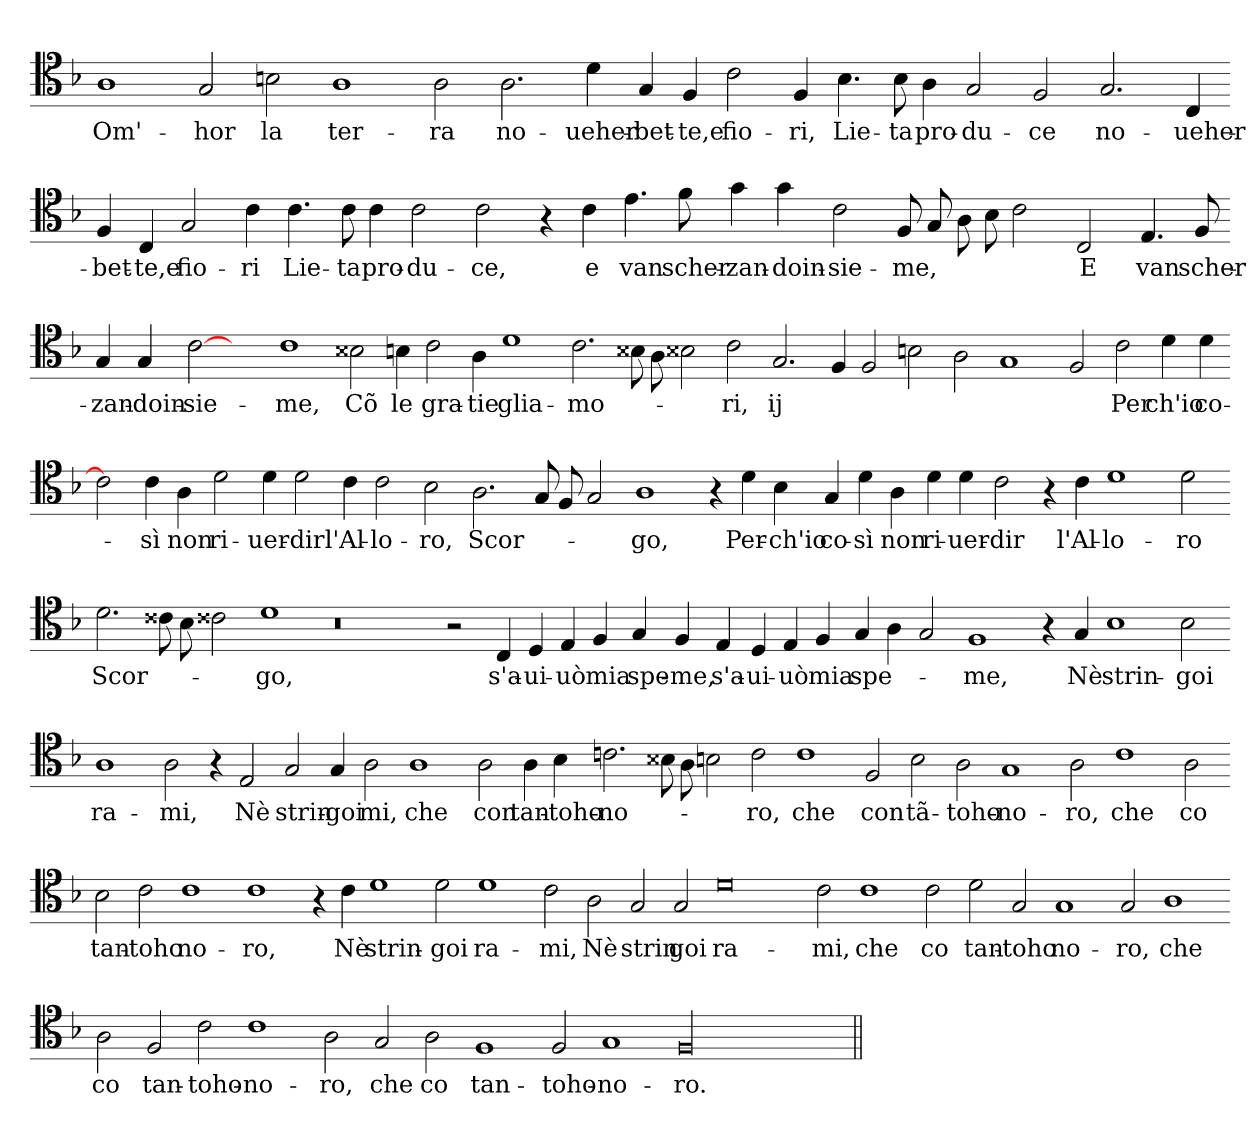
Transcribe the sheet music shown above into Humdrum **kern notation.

**kern	**text
*part1	*part1
*staff1	*staff1
*clefC4	*
*k[b-]	*
=	=
1A	Om'-
2G	hor
2B	la
1A	ter-
2A	ra
2.A	no-
4d	ueher-
4G	bet-
4F	te,e
2c	fio-
4F	ri,
4.B	Lie-
8B	ta
4A	pro-
2G	du-
2F	ce
2.G	no-
4C	ueher-
=-	=-
4F	bet-
4C	te,e
2G	fio-
4c	ri
4.c	Lie-
8c	ta
4c	pro-
2c	du-
2c	ce,
4r	.
4c	e
4.e	van
8f	scher-
4g	zan-
4g	doin-
2c	sie-
8F	me,
8G	.
8A\	.
8B	.
2c	.
2C	E
4.E	van
8F	scher-
=-	=-
4G	zan-
4G	doin-
[2c	sie-
2ryy	.
1c	me,
2B##X	Cõ
4B	le
2c	gra-
4A	tie
1d	glia-
2.c	mo-
8B##X	.
8A	.
2B##X	.
2c	ri,
2.G	ij
4F	.
2F	.
2B	.
2A	.
1G	.
2F	.
2c	Per
4d	ch'io
4d	co-
=-	=-
2c]	.
4c	sì
4A	non
2d	ri-
4d	uer-
2d	dir
4c	l'Al-
2c	lo-
2B	ro,
2.A	Scor-
8G	.
8F	.
2G	.
1A	go,
4r	.
4d	Per-
4B	ch'io
4G	co-
4d	sì
4A	non
4d	ri-
4d	uer-
2c	dir
4r	.
4c	l'Al-
1d	lo-
2d	ro
=-	=-
2.d	Scor-
8c##X	.
8B	.
2c##X	.
1d	go,
0r	.
2r	.
4C	s'a-
4D	ui-
4E	uò
4F	mia
4G	spe-
4F	me,
4E	s'a-
4D	ui-
4E	uò
4F	mia
4G	spe-
4A	.
2G	.
1F	me,
4r	.
4G	Nè
1B	strin-
2B	goi
=-	=-
1A	ra-
2A	mi,
4r	.
2E	Nè
2G	strin-
4G	goi
2A	mi,
1A	che
2A	con
4A	tan-
4B	toho-
2.c	no-
8B##X	.
8A	.
2B	.
2c	ro,
1c	che
2F	con
2B	tã-
2A	toho-
1G	no-
2A	ro,
1c	che
2A	co
=-	=-
2B	tan-
2c	toho-
1c	no-
1c	ro,
4r	.
4c	Nè
1d	strin-
2d	goi
1d	ra-
2c	mi,
2A	Nè
2G	strin-
2G	goi
0d	ra-
2c	mi,
1c	che
2c	co
2d	tan-
2G	toho-
1G	no-
2G	ro,
1A	che
=-	=-
2A	co
2F	tan-
2c	toho-
1c	no-
2A	ro,
2G	che
2A	co
1F	tan-
2F	toho-
1G	no-
00F	ro.
=||	=||
*-	*-
